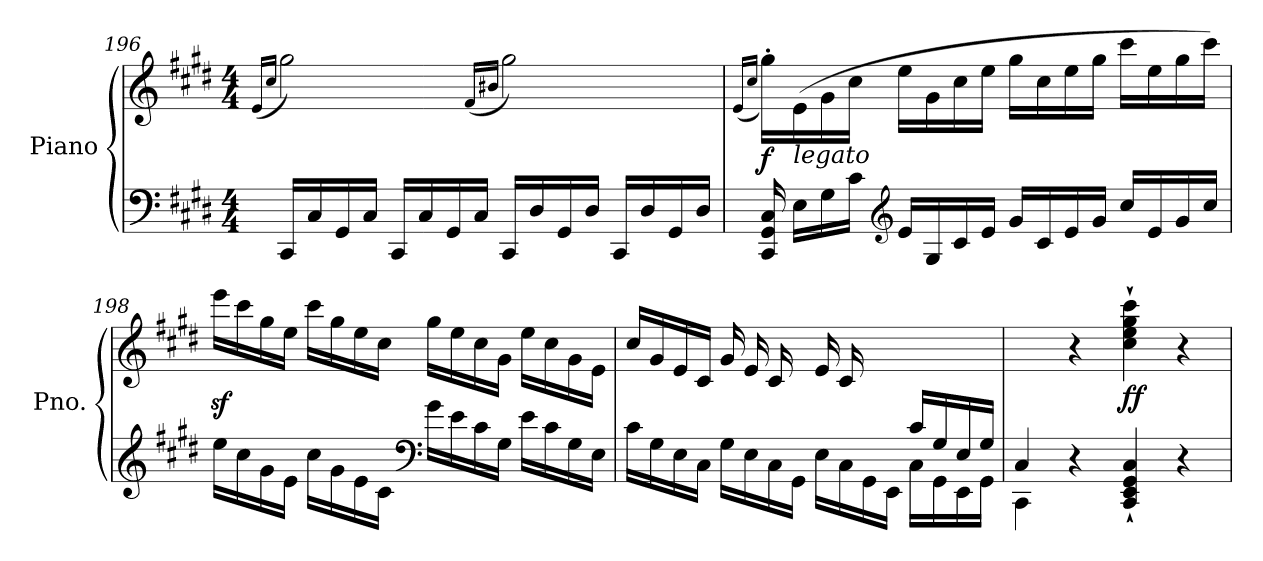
**kern	**kern	**dynam
*part1	*part1	*part1
*staff2	*staff1	*staff1/2
*I"Piano	*	*
*I'Pno.	*	*
*clefF4	*clefG2	*
*k[f#c#g#d#]	*k[f#c#g#d#]	*
*M4/4	*M4/4	*
=196	=196	=196
.	(<16qe/LL	.
.	16qcc#/JJ	.
16CC#/LL	2gg#\)	.
16C#/	.	.
16GG#/	.	.
16C#/JJ	.	.
16CC#/LL	.	.
16C#/	.	.
16GG#/	.	.
16C#/JJ	.	.
.	(<16qf#/LL	.
.	16qb#X/JJ	.
16CC#/LL	2gg#\)	.
16D#/	.	.
16GG#/	.	.
16D#/JJ	.	.
16CC#/LL	.	.
16D#/	.	.
16GG#/	.	.
16D#/JJ	.	.
=197	=197	=197
.	(<16qe/LL	.
.	16qcc#/JJ	.
!	!	!LO:DY:a=2
16CC#/ 16GG#/ 16C#/	16gg#'\LL)	f
!	!LO:TX:b:i:t=legato	!
16E>\LL	(>16e\	.
16G#>\	16g#\	.
16c#>\JJ	16cc#\JJ	.
*clefG2	*	*
16e>/LL	16ee\LL	.
16G#>/	16g#\	.
16c#>/	16cc#\	.
16e>/JJ	16ee\JJ	.
16g#>/LL	16gg#\LL	.
16c#>/	16cc#\	.
16e>/	16ee\	.
16g#/JJ	16gg#\JJ	.
16cc#/LL	16ccc#\LL	.
16e>/	16ee\	.
16g#>/	16gg#\	.
16cc#/JJ	16ccc#\JJ)	.
!!LO:LB:g=z
=198	=198	=198
16ee\LL	(>16eeez<\LL	.
16cc#\	16ccc#\	.
16g#\	16gg#\	.
16e\JJ	16ee\JJ	.
16cc#\LL	16ccc#\LL	.
16g#\	16gg#\	.
16e\	16ee\	.
16c#\JJ	16cc#\JJ	.
*clefF4	*	*
16g#\LL	16gg#\LL	.
16e\	16ee\	.
16c#\	16cc#\	.
16G#\JJ	16g#\JJ	.
16e\LL	16ee\LL	.
16c#\	16cc#\	.
16G#\	16g#\	.
16E\JJ	16e\JJ	.
=199	=199	=199
*^	*	*
4..ryy	16c#\LL	16cc#/LL	.
.	16G#\	16g#/	.
.	16E\	16e/	.
.	16C#\JJ	16c#/JJ	.
.	16G#\LL	16g#/LL	.
.	16E\	16e/	.
.	16C#\	16c#/	.
16G#/JJ	16GG#\JJ	16ryy	.
8ryy	16E\LL	16e/LL	.
.	16C#\	16c#/	.
16G#/	16GG#\	4.ryy	.
16E/JJ	16EE\JJ	.	.
16c#/LL	16C#\LL	.	.
16G#/	16GG#\	.	.
16E/	16EE\	.	.
16G#/JJ	16GG#\JJ	.	.
=200	=200	=200	=200
4C#/)	4CC#:\	4ryy	.
2.ryy	4r	4r	.
!	!	!	!LO:DY:b
.	4CC#/` 4EE/` 4GG#/` 4C#/`	4cc#\` 4ee\` 4gg#\` 4ccc#\`	ff
.	4r	4r	.
*v	*v	*	*
=	=	=
*-	*-	*-
